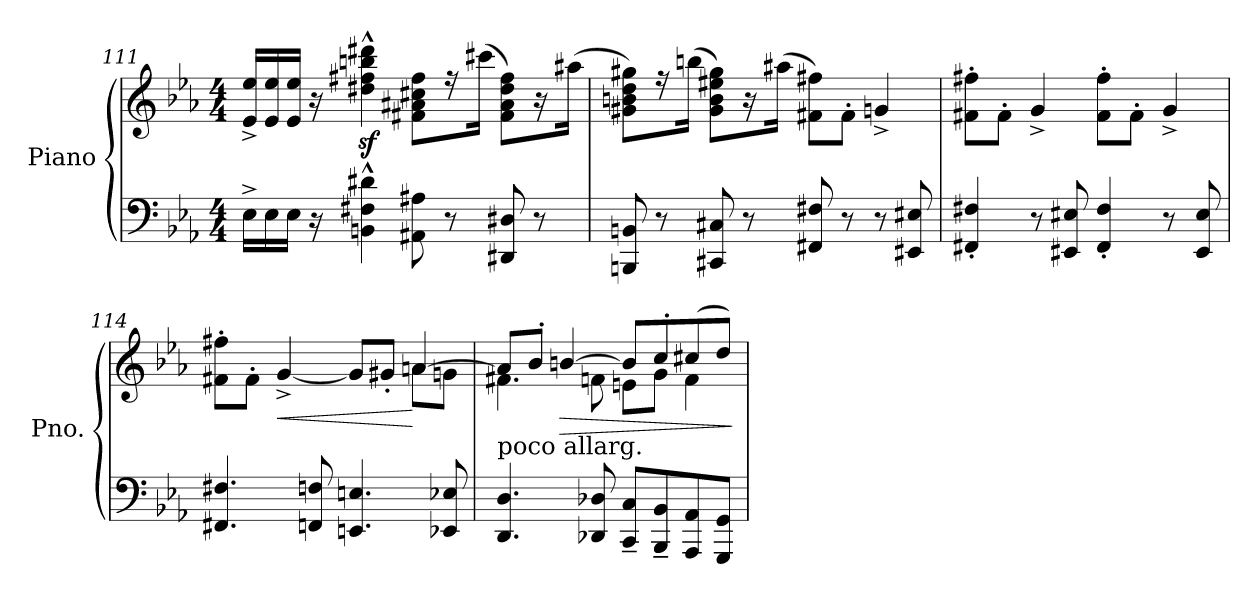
**kern	**kern	**dynam
*part1	*part1	*part1
*staff2	*staff1	*staff1/2
*I"Piano	*	*
*I'Pno.	*	*
!!LO:LB:g=z
*clefF4	*clefG2	*
*k[b-e-a-]	*k[b-e-a-]	*
*M4/4	*M4/4	*
=111	=111	=111
16E-^\LL	16e-/^ 16ee-/^LL	.
16E-\	16e-/ 16ee-/	.
16E-\JJ	16e-/ 16ee-/JJ	.
16r	16r	.
4BBn\^^ 4F#X\^^ 4d#X\^^	4dd#X\z<^^ 4ff#X\z<^^ 4bbn\z<^^ 4ddd#X\z<^^	.
8AA#X\ 8A#X\	8f#X\ 8a#X\ 8cc#X\ 8ff#\L	.
8r	16r	.
.	(>16ccc#X\Jk	.
8DD#X/ 8D#X/	8f#\ 8a#\ 8dd#\ 8ff#\L)	.
8r	16r	.
.	(>16aa#X\Jk	.
=112	=112	=112
8BBBn/ 8BBn/	8g#X\ 8bn\ 8dd\ 8gg#X\L)	.
8r	16r	.
.	(>16bbn\Jk	.
8CC#X/ 8C#X/	8g#\ 8b\ 8ee#X\ 8gg#\L)	.
8r	16r	.
.	(>16aa#X\Jk	.
8FF#X/ 8F#X/	8f#X\ 8ff#X\L)	.
8r	8f#'\J	.
8r	4gn^/	.
8EE#X/ 8E#X/	.	.
=113	=113	=113
4FF#X/' 4F#X/'	8f#X\' 8ff#X\'L	.
.	8f#'\J	.
8r	4g^/	.
8EE#X/ 8E#X/	.	.
4FF#/' 4F#/'	8f#\' 8ff#\'L	.
.	8f#'\J	.
8r	4g^/	.
8EE#/ 8E#/	.	.
!!LO:LB:g=z
=114	=114	=114
*	*^	*
4.FF#X/ 4.F#X/	8f#X\' 8ff#X\'L	2.ryy	.
.	8f#'\J	.	.
!	!	!	!LO:HP:b
.	[4g^/	.	<
8FFn/ 8Fn/	.	.	.
4.EEn/ 4.En/	8g/L]	.	.
.	8g#X'/J	.	.
.	[4an/	8a\L	[
8EE-X/ 8E-X/	.	8gn\J	.
=115	=115	=115	=115
*	*MM136	*	*
!	!LO:TX:b:t=poco allarg.	!	!
4.DD/ 4.D/	8a/L]	4.f#X\	.
.	8b-'/J	.	.
*	*MM134	*	*
!	!	!	!LO:HP:b
.	[4bn/	.	>
8DD-X/ 8D-X/	.	8fn\	.
*	*MM132	*	*
8CC/~ 8C/~L	8b/L]	8en\L	.
8BBB-/~ 8BB-/~	8cc'/	8g\J	.
*	*MM130	*	*
8AAA-/ 8AA-/	(>8cc#X/	4f\	.
8GGG/ 8GG/J	8dd/J)	.	.
*	*v	*v	*
.	.	]
=	=	=
*-	*-	*-
